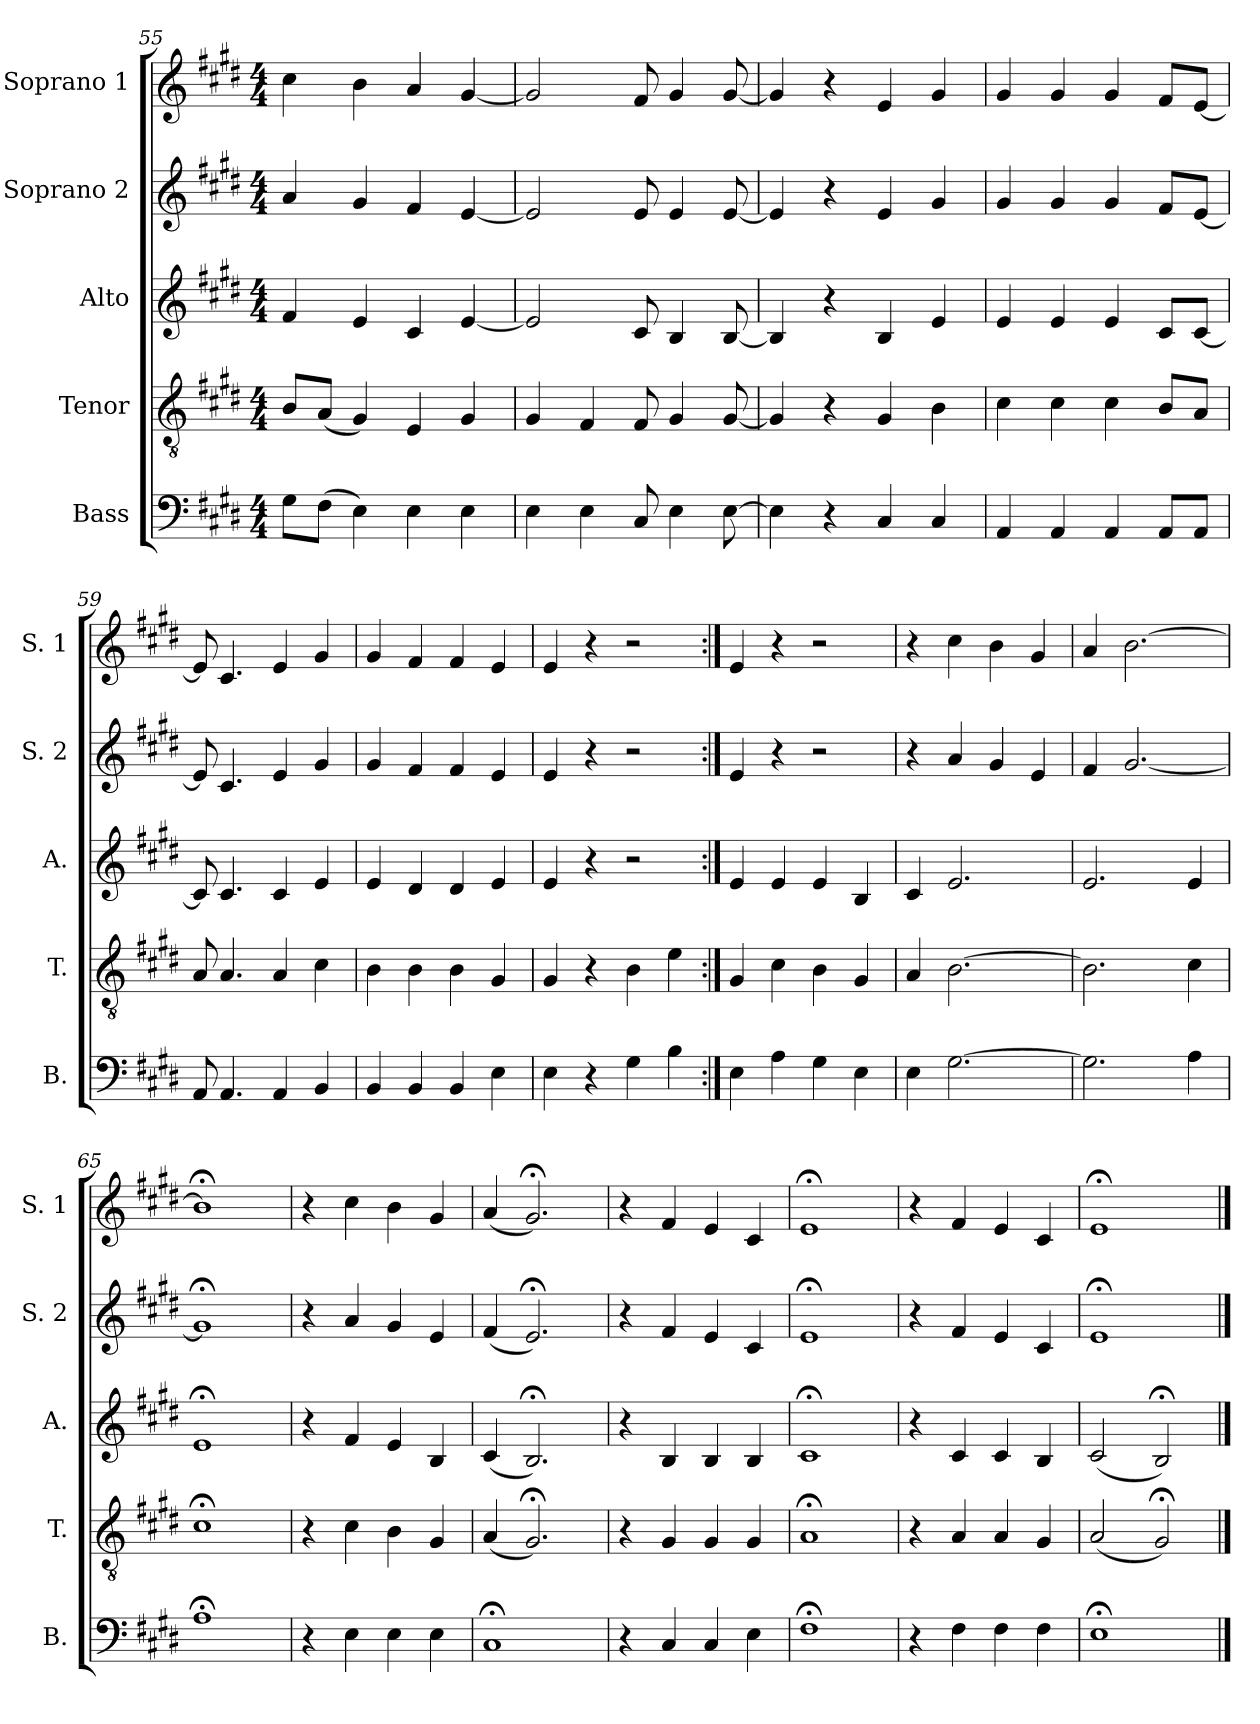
**kern	**kern	**kern	**kern	**kern
*part5	*part4	*part3	*part2	*part1
*staff5	*staff4	*staff3	*staff2	*staff1
*I"Bass	*I"Tenor	*I"Alto	*I"Soprano 2	*I"Soprano 1
*I'B.	*I'T.	*I'A.	*I'S. 2	*I'S. 1
*clefF4	*clefGv2	*clefG2	*clefG2	*clefG2
*k[f#c#g#d#]	*k[f#c#g#d#]	*k[f#c#g#d#]	*k[f#c#g#d#]	*k[f#c#g#d#]
*M4/4	*M4/4	*M4/4	*M4/4	*M4/4
=55	=55	=55	=55	=55
8G#\L	8B/L	4f#/	4a/	4cc#\
(8F#\J	(8A/J	.	.	.
4E\)	4G#/)	4e/	4g#/	4b\
4E\	4E/	4c#/	4f#/	4a/
4E\	4G#/	[4e/	[4e/	[4g#/
=56	=56	=56	=56	=56
4E\	4G#/	2e/]	2e/]	2g#/]
4E\	4F#/	.	.	.
8C#/	8F#/	8c#/	8e/	8f#/
4E\	4G#/	4B/	4e/	4g#/
[8E\	[8G#/	[8B/	[8e/	[8g#/
=57	=57	=57	=57	=57
4E\]	4G#/]	4B/]	4e/]	4g#/]
4r	4r	4r	4r	4r
4C#/	4G#/	4B/	4e/	4e/
4C#/	4B\	4e/	4g#/	4g#/
!!LO:PB:g=z
=58	=58	=58	=58	=58
4AA/	4c#\	4e/	4g#/	4g#/
4AA/	4c#\	4e/	4g#/	4g#/
4AA/	4c#\	4e/	4g#/	4g#/
8AA/L	8B/L	8c#/L	8f#/L	8f#/L
8AA/J	8A/J	[8c#/J	[8e/J	[8e/J
=59	=59	=59	=59	=59
8AA/	8A/	8c#/]	8e/]	8e/]
4.AA/	4.A/	4.c#/	4.c#/	4.c#/
4AA/	4A/	4c#/	4e/	4e/
4BB/	4c#\	4e/	4g#/	4g#/
=60	=60	=60	=60	=60
4BB/	4B\	4e/	4g#/	4g#/
4BB/	4B\	4d#/	4f#/	4f#/
4BB/	4B\	4d#/	4f#/	4f#/
4E\	4G#/	4e/	4e/	4e/
=61	=61	=61	=61	=61
4E\	4G#/	4e/	4e/	4e/
4r	4r	4r	4r	4r
4G#\	4B\	2r	2r	2r
4B\	4e\	.	.	.
!!LO:LB:g=z
=62:|!	=62:|!	=62:|!	=62:|!	=62:|!
4E\	4G#/	4e/	4e/	4e/
4A\	4c#\	4e/	4r	4r
4G#\	4B\	4e/	2r	2r
4E\	4G#/	4B/	.	.
=63	=63	=63	=63	=63
4E\	4A/	4c#/	4r	4r
[2.G#\	[2.B\	2.e/	4a/	4cc#\
.	.	.	4g#/	4b\
.	.	.	4e/	4g#/
=64	=64	=64	=64	=64
2.G#\]	2.B\]	2.e/	4f#/	4a/
.	.	.	[2.g#/	[2.b\
4A\	4c#\	4e/	.	.
=65	=65	=65	=65	=65
1A;<	1c#;<	1e;<	1g#;<]	1b;<]
!!LO:LB:g=z
=66	=66	=66	=66	=66
4r	4r	4r	4r	4r
4E\	4c#\	4f#/	4a/	4cc#\
4E\	4B\	4e/	4g#/	4b\
4E\	4G#/	4B/	4e/	4g#/
=67	=67	=67	=67	=67
1C#;<	(4A/	(4c#/	(4f#/	(4a/
.	2.G#;</)	2.B;</)	2.e;</)	2.g#;</)
=68	=68	=68	=68	=68
4r	4r	4r	4r	4r
4C#/	4G#/	4B/	4f#/	4f#/
4C#/	4G#/	4B/	4e/	4e/
4E\	4G#/	4B/	4c#/	4c#/
!!LO:PB:g=z
=69	=69	=69	=69	=69
1F#;<	1A;<	1c#;<	1e;<	1e;<
=70	=70	=70	=70	=70
4r	4r	4r	4r	4r
4F#\	4A/	4c#/	4f#/	4f#/
4F#\	4A/	4c#/	4e/	4e/
4F#\	4G#/	4B/	4c#/	4c#/
=71	=71	=71	=71	=71
1E;<	(2A/	(2c#/	1e;<	1e;<
.	2G#;</)	2B;</)	.	.
==	==	==	==	==
*-	*-	*-	*-	*-
